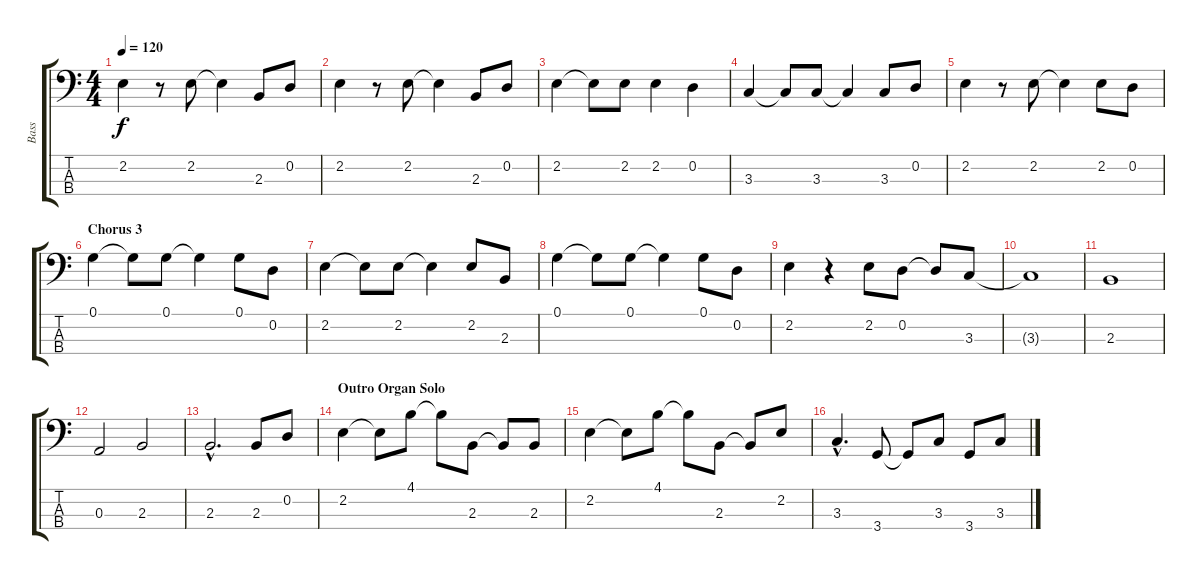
\track ("Bass" "Bass") {instrument electricbasspick}
\staff {score tabs}
\tuning (G2 D2 A1 E1) {hide}
\ts (4 4)
\tempo 120
\clef f4
\ks c
2.2.4{dy f} r.8 2.2.8 2.2{t}.4 2.3.8 0.2.8 |
2.2.4 r.8 2.2.8 2.2{t}.4 2.3.8 0.2.8 |
2.2.4 2.2{t}.8 2.2.8 2.2.4 0.2.4 |
3.3.4 3.3{t}.8 3.3.8 3.3{t}.4 3.3.8 0.2.8 |
2.2.4 r.8 2.2.8 2.2{t}.4 2.2.8 0.2.8 |
\section ("" "Chorus 3")
0.1.4 0.1{t}.8 0.1.8 0.1{t}.4 0.1.8 0.2.8 |
2.2.4 2.2{t}.8 2.2.8 2.2{t}.4 2.2.8 2.3.8 |
0.1.4 0.1{t}.8 0.1.8 0.1{t}.4 0.1.8 0.2.8 |
2.2.4 r.4 2.2.8 0.2.8 0.2{t}.8 3.3.8 |
3.3{t}.1 |
2.3.1 |
0.3.2 2.3.2 |
2.3{hac}.2{d} 2.3.8 0.2.8 |
\section ("" "Outro Organ Solo")
2.2.4 2.2{t}.8 4.1.8 4.1{t}.8 2.3.8 2.3{t}.8 2.3.8 |
2.2.4 2.2{t}.8 4.1.8 4.1{t}.8 2.3.8 2.3{t}.8 2.2.8 |
3.3{hac}.4{d} 3.4.8 3.4{t}.8 3.3.8 3.4.8 3.3.8
